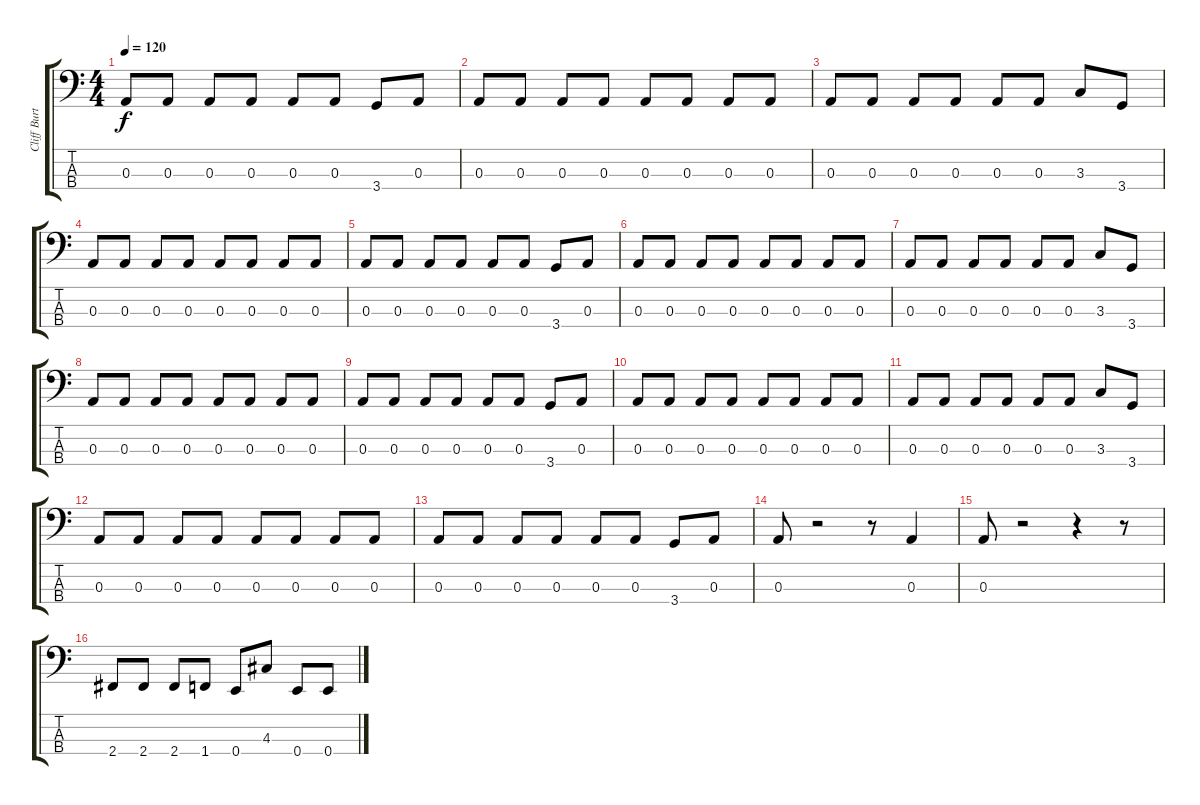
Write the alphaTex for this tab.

\track ("Cliff Burton (Bass)" "Cliff Burt") {instrument electricbasspick}
\staff {score tabs}
\tuning (G2 D2 A1 E1) {hide}
\ts (4 4)
\tempo 120
\clef f4
\ks c
0.3.8{dy f} 0.3.8 0.3.8 0.3.8 0.3.8 0.3.8 3.4.8 0.3.8 |
0.3.8 0.3.8 0.3.8 0.3.8 0.3.8 0.3.8 0.3.8 0.3.8 |
0.3.8 0.3.8 0.3.8 0.3.8 0.3.8 0.3.8 3.3.8 3.4.8 |
0.3.8 0.3.8 0.3.8 0.3.8 0.3.8 0.3.8 0.3.8 0.3.8 |
0.3.8 0.3.8 0.3.8 0.3.8 0.3.8 0.3.8 3.4.8 0.3.8 |
0.3.8 0.3.8 0.3.8 0.3.8 0.3.8 0.3.8 0.3.8 0.3.8 |
0.3.8 0.3.8 0.3.8 0.3.8 0.3.8 0.3.8 3.3.8 3.4.8 |
0.3.8 0.3.8 0.3.8 0.3.8 0.3.8 0.3.8 0.3.8 0.3.8 |
0.3.8 0.3.8 0.3.8 0.3.8 0.3.8 0.3.8 3.4.8 0.3.8 |
0.3.8 0.3.8 0.3.8 0.3.8 0.3.8 0.3.8 0.3.8 0.3.8 |
0.3.8 0.3.8 0.3.8 0.3.8 0.3.8 0.3.8 3.3.8 3.4.8 |
0.3.8 0.3.8 0.3.8 0.3.8 0.3.8 0.3.8 0.3.8 0.3.8 |
0.3.8 0.3.8 0.3.8 0.3.8 0.3.8 0.3.8 3.4.8 0.3.8 |
0.3.8 r.2 r.8 0.3.4 |
0.3.8 r.2 r.4 r.8 |
2.4.8 2.4.8 2.4.8 1.4.8 0.4.8 4.3.8 0.4.8 0.4.8
